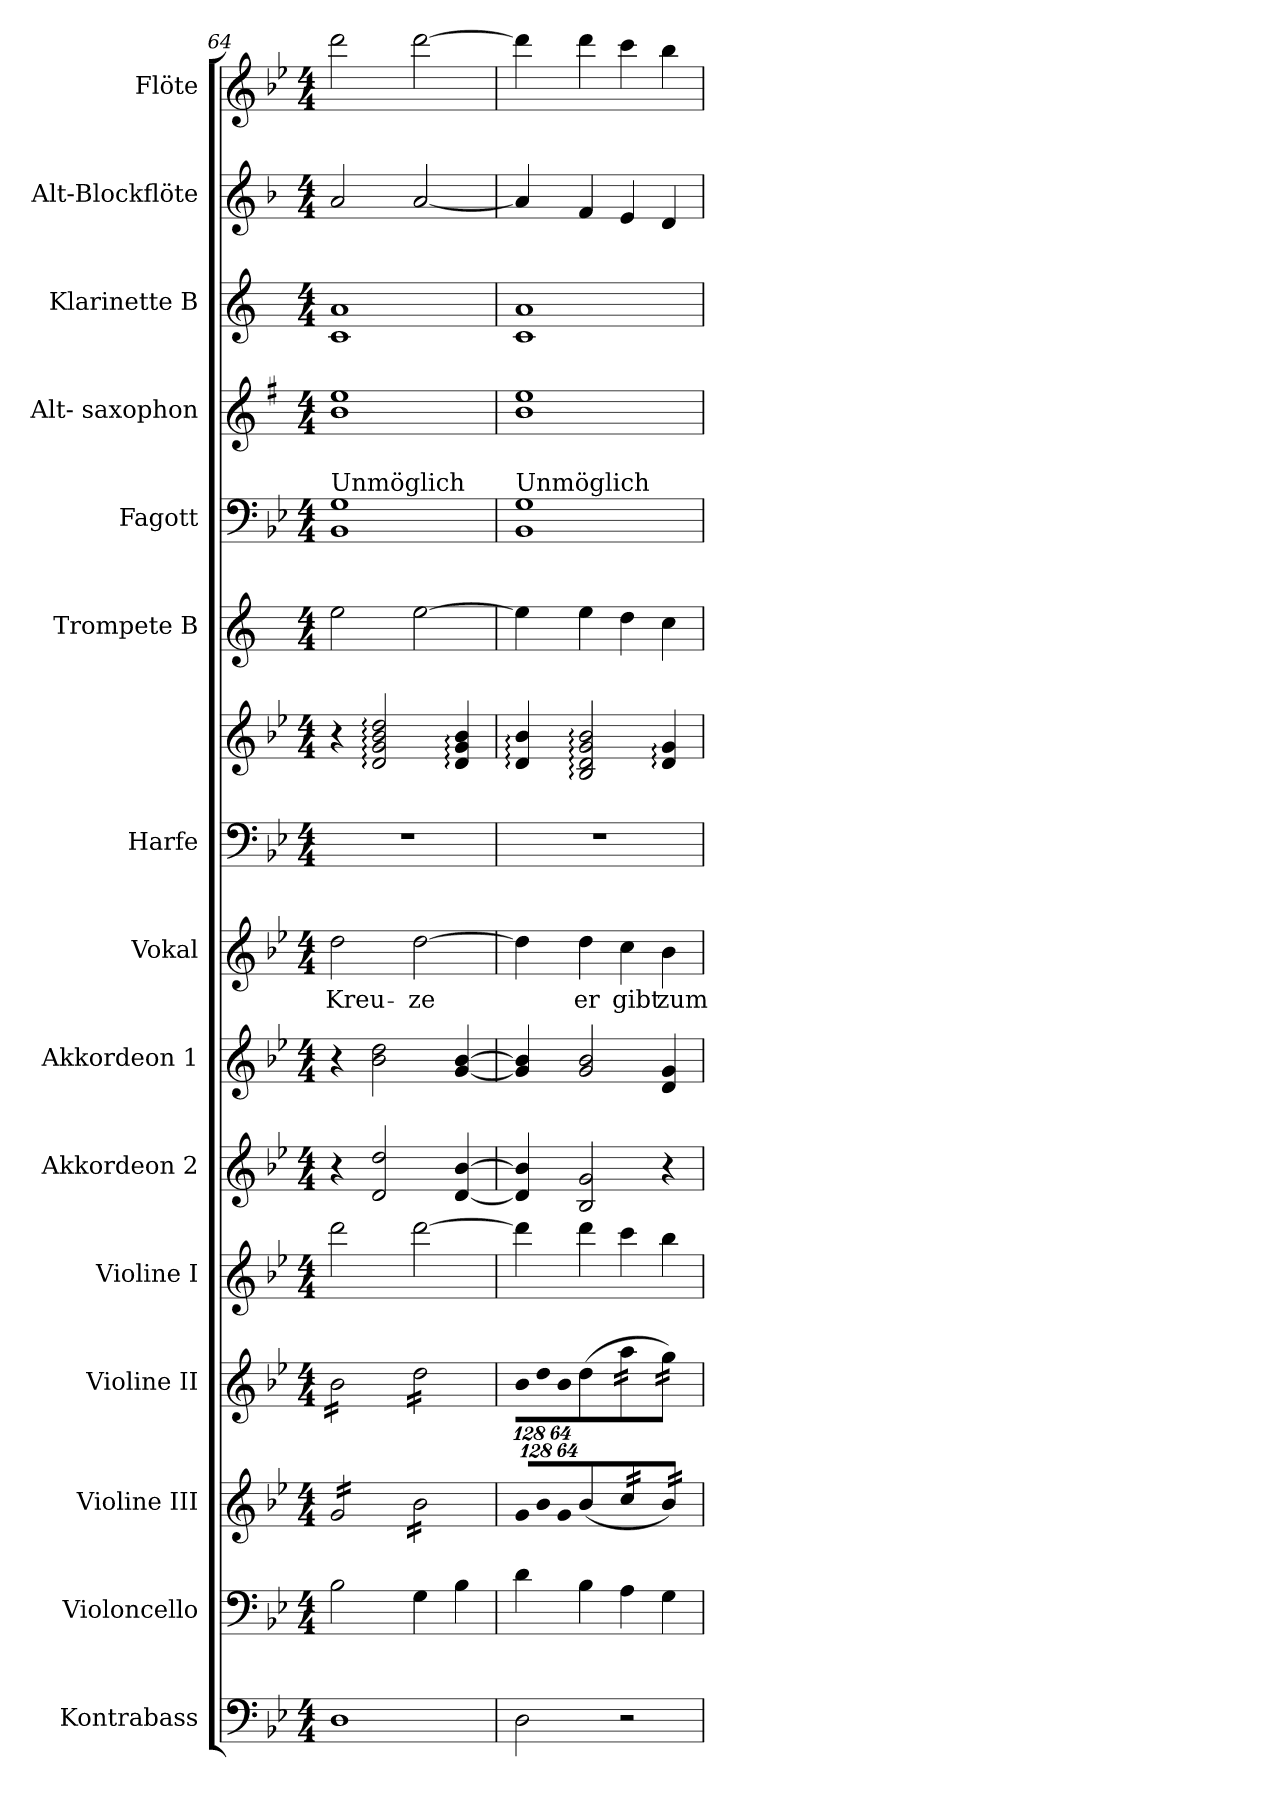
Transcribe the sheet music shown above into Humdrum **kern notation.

**kern	**kern	**kern	**kern	**kern	**kern	**kern	**kern	**text	**kern	**kern	**kern	**kern	**kern	**kern	**kern	**kern
*part15	*part14	*part13	*part12	*part11	*part10	*part9	*part8	*part8	*part7	*part7	*part6	*part5	*part4	*part3	*part2	*part1
*staff16	*staff15	*staff14	*staff13	*staff12	*staff11	*staff10	*staff9	*staff9	*staff8	*staff7	*staff6	*staff5	*staff4	*staff3	*staff2	*staff1
*I"Kontrabass	*I"Violoncello	*I"Violine III	*I"Violine II	*I"Violine I	*I"Akkordeon 2	*I"Akkordeon 1	*I"Vokal	*	*I"Harfe	*	*I"Trompete B	*I"Fagott	*I"Alt- saxophon	*I"Klarinette B	*I"Alt-Blockflöte	*I"Flöte
*I'Kb.	*I'Vc.	*I'Vln. III	*I'Vln. II	*I'Vln. I	*I'Akk.	*I'Akk.	*I'Vokal	*	*I'Hf.	*	*I'Tpt.	*I'Fgt.	*I'ASax.	*I'Kl.	*	*I'Fl.
*clefF4	*clefF4	*clefG2	*clefG2	*clefG2	*clefG2	*clefG2	*clefG2	*	*clefF4	*clefG2	*clefG2	*clefF4	*clefG2	*clefG2	*clefG2	*clefG2
*ITrd7c12	*	*	*	*	*	*	*	*	*	*	*ITrd1c2	*	*ITrd5c9	*ITrd1c2	*ITrd-3c-5	*
*k[b-e-]	*k[b-e-]	*k[b-e-]	*k[b-e-]	*k[b-e-]	*k[b-e-]	*k[b-e-]	*k[b-e-]	*	*k[b-e-]	*k[b-e-]	*k[b-e-]	*k[b-e-]	*k[b-e-]	*k[b-e-]	*k[b-e-]	*k[b-e-]
*g:	*g:	*g:	*g:	*g:	*g:	*g:	*g:	*	*g:	*g:	*g:	*g:	*g:	*g:	*g:	*g:
*M4/4	*M4/4	*M4/4	*M4/4	*M4/4	*M4/4	*M4/4	*M4/4	*	*M4/4	*M4/4	*M4/4	*M4/4	*M4/4	*M4/4	*M4/4	*M4/4
=64	=64	=64	=64	=64	=64	=64	=64	=64	=64	=64	=64	=64	=64	=64	=64	=64
!	!	!	!	!	!	!	!	!	!	!	!	!LO:TX:a:t=Unmöglich	!	!	!	!
!	!	!	!	!	!	!	!	!LO:LY:b:color=#000000	!	!	!	!	!	!	!	!
*	*	*tremolo	*	*	*	*	*	*	*	*	*	*	*	*	*	*
*	*	*	*tremolo	*	*	*	*	*	*	*	*	*	*	*	*	*
1DDi	2B-i\	(16gi/LL	(16b-i\LL	2dddi\	4r	4r	2ddi\	Kreu-	1r	4r	2ddi\	1BB-i 1Gi	1di 1gi	1B-i 1gi	2ddi/	2dddi\
.	.	(16gi/	(16b-i\	.	.	.	.	.	.	.	.	.	.	.	.	.
.	.	(16gi/	(16b-i\	.	.	.	.	.	.	.	.	.	.	.	.	.
.	.	(16gi/	(16b-i\	.	.	.	.	.	.	.	.	.	.	.	.	.
.	.	(16gi/	(16b-i\	.	2di/ 2ddi	2b-i\ 2ddi	.	.	.	2di/: 2gi: 2b-i: 2ddi:	.	.	.	.	.	.
.	.	(16gi/	(16b-i\	.	.	.	.	.	.	.	.	.	.	.	.	.
.	.	(16gi/	(16b-i\	.	.	.	.	.	.	.	.	.	.	.	.	.
.	.	(16gi/JJ	(16b-i\JJ	.	.	.	.	.	.	.	.	.	.	.	.	.
!	!	!	!	!	!	!	!	!LO:LY:b:color=#000000	!	!	!	!	!	!	!	!
.	4Gi\	16b-i\)LL	16ddi\)LL	[>2dddi\	.	.	[>2ddi\	-ze	.	.	[>2ddi\	.	.	.	[<2ddi/	[>2dddi\
.	.	16b-i\)	16ddi\)	.	.	.	.	.	.	.	.	.	.	.	.	.
.	.	16b-i\)	16ddi\)	.	.	.	.	.	.	.	.	.	.	.	.	.
.	.	16b-i\)	16ddi\)	.	.	.	.	.	.	.	.	.	.	.	.	.
.	4B-i\	16b-i\)	16ddi\)	.	[<4di/ [>4b-i	[<4gi/ [>4b-i	.	.	.	4di/: 4gi: 4b-i:	.	.	.	.	.	.
.	.	16b-i\)	16ddi\)	.	.	.	.	.	.	.	.	.	.	.	.	.
.	.	16b-i\)	16ddi\)	.	.	.	.	.	.	.	.	.	.	.	.	.
.	.	16b-i\)JJ	16ddi\)JJ	.	.	.	.	.	.	.	.	.	.	.	.	.
*	*	*	*Xtremolo	*	*	*	*	*	*	*	*	*	*	*	*	*
*	*	*Xtremolo	*	*	*	*	*	*	*	*	*	*	*	*	*	*
!!LO:PB:g=z
=65	=65	=65	=65	=65	=65	=65	=65	=65	=65	=65	=65	=65	=65	=65	=65	=65
*	*	*Xbrackettup	*	*	*	*	*	*	*	*	*	*	*	*	*	*
!	!	!LO:N:vis=8	!	!	!	!	!	!	!	!	!	!	!	!	!	!
*	*	*	*Xbrackettup	*	*	*	*	*	*	*	*	*	*	*	*	*
!	!	!	!	!	!	!	!	!	!	!	!	!LO:TX:a:t=Unmöglich	!	!	!	!
!	!	!	!LO:N:vis=8	!	!	!	!	!	!	!	!	!	!	!	!	!
2DDi\	4di\	1024%85gi/L	1024%85b-i\L	4dddi\]	4di/] 4b-i]	4gi/] 4b-i]	4ddi\]	.	1r	4di/: 4b-i:	4ddi\]	1BB-i 1Gi	1di 1gi	1B-i 1gi	4ddi/]	4dddi\]
!	!	!LO:N:vis=8	!LO:N:vis=8	!	!	!	!	!	!	!	!	!	!	!	!	!
.	.	1024%85b-i/	1024%85ddi\	.	.	.	.	.	.	.	.	.	.	.	.	.
!	!	!LO:N:vis=8	!LO:N:vis=8	!	!	!	!	!	!	!	!	!	!	!	!	!
.	.	512%43gi/J	512%43b-i\J	.	.	.	.	.	.	.	.	.	.	.	.	.
!	!	!	!	!	!	!	!	!LO:LY:b:color=#000000	!	!	!	!	!	!	!	!
.	4B-i\	(4b-i\	(4ddi\	4dddi\	2B-i/ 2gi	2gi/ 2b-i	4ddi\	er	.	2B-i/: 2di: 2gi: 2b-i:	4ddi\	.	.	.	4b-i/	4dddi\
!	!	!	!	!	!	!	!	!LO:LY:b:color=#000000	!	!	!	!	!	!	!	!
*	*	*tremolo	*	*	*	*	*	*	*	*	*	*	*	*	*	*
*	*	*	*tremolo	*	*	*	*	*	*	*	*	*	*	*	*	*
2r	4Ai\	16cci\LL	16aai\LL	4ccci\	.	.	4cci\	gibt	.	.	4cci\	.	.	.	4ai/	4ccci\
.	.	16cci\	16aai\	.	.	.	.	.	.	.	.	.	.	.	.	.
.	.	16cci\	16aai\	.	.	.	.	.	.	.	.	.	.	.	.	.
.	.	16cci\JJ	16aai\JJ	.	.	.	.	.	.	.	.	.	.	.	.	.
!	!	!	!	!	!	!	!	!LO:LY:b:color=#000000	!	!	!	!	!	!	!	!
.	4Gi\	16b-i\)LL	16ggi\)LL	4bb-i\	4r	4di/ 4gi	4b-i\	zum	.	4di/: 4gi:	4b-i\	.	.	.	4gi/	4bb-i\
.	.	16b-i\)	16ggi\)	.	.	.	.	.	.	.	.	.	.	.	.	.
.	.	16b-i\)	16ggi\)	.	.	.	.	.	.	.	.	.	.	.	.	.
.	.	16b-i\)JJ	16ggi\)JJ	.	.	.	.	.	.	.	.	.	.	.	.	.
*	*	*	*Xtremolo	*	*	*	*	*	*	*	*	*	*	*	*	*
*	*	*Xtremolo	*	*	*	*	*	*	*	*	*	*	*	*	*	*
=	=	=	=	=	=	=	=	=	=	=	=	=	=	=	=	=
*-	*-	*-	*-	*-	*-	*-	*-	*-	*-	*-	*-	*-	*-	*-	*-	*-
